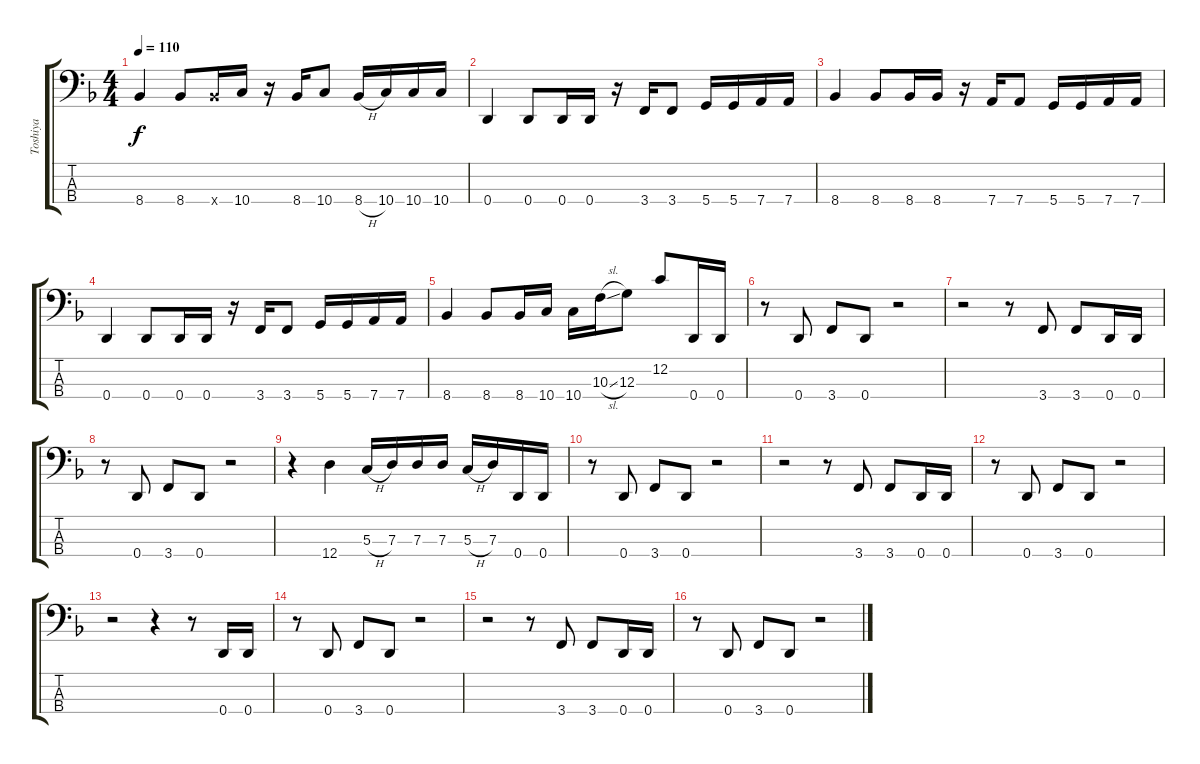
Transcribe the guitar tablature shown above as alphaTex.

\track ("Toshiya" "Toshiya") {instrument electricbasspick}
\staff {score tabs}
\tuning (F2 C2 G1 D1) {hide}
\ts (4 4)
\tempo 110
\clef f4
\ks f
8.4.4{dy f} 8.4.8 8.4{x}.16 10.4.16 r.16 8.4.16 10.4.8 8.4{h}.16 10.4.16 10.4.16 10.4.16 |
0.4.4 0.4.8 0.4.16 0.4.16 r.16 3.4.16 3.4.8 5.4.16 5.4.16 7.4.16 7.4.16 |
8.4.4 8.4.8 8.4.16 8.4.16 r.16 7.4.16 7.4.8 5.4.16 5.4.16 7.4.16 7.4.16 |
0.4.4 0.4.8 0.4.16 0.4.16 r.16 3.4.16 3.4.8 5.4.16 5.4.16 7.4.16 7.4.16 |
8.4.4 8.4.8 8.4.16 10.4.16 10.4.16 10.3{sl}.16 12.3.8 12.2.8 0.4.16 0.4.16 |
r.8 0.4.8 3.4.8 0.4.8 r.2 |
r.2 r.8 3.4.8 3.4.8 0.4.16 0.4.16 |
r.8 0.4.8 3.4.8 0.4.8 r.2 |
r.4 12.4.4 5.3{h}.16 7.3.16 7.3.16 7.3.16 5.3{h}.16 7.3.16 0.4.16 0.4.16 |
r.8 0.4.8 3.4.8 0.4.8 r.2 |
r.2 r.8 3.4.8 3.4.8 0.4.16 0.4.16 |
r.8 0.4.8 3.4.8 0.4.8 r.2 |
r.2 r.4 r.8 0.4.16 0.4.16 |
r.8 0.4.8 3.4.8 0.4.8 r.2 |
r.2 r.8 3.4.8 3.4.8 0.4.16 0.4.16 |
r.8 0.4.8 3.4.8 0.4.8 r.2
